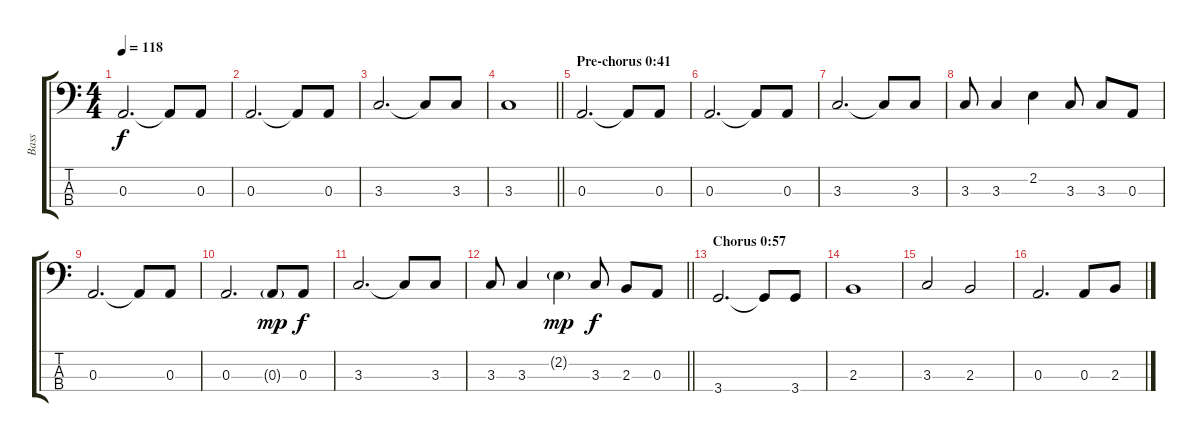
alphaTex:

\track ("Bass" "Bass") {instrument electricbasspick}
\staff {score tabs}
\tuning (G2 D2 A1 E1) {hide}
\ts (4 4)
\tempo 118
\clef f4
\ks c
0.3.2{d dy f} 0.3{t}.8 0.3.8 |
0.3.2{d} 0.3{t}.8 0.3.8 |
3.3.2{d} 3.3{t}.8 3.3.8 |
\barLineRight lightlight
3.3.1 |
\section ("" "Pre-chorus 0:41")
0.3.2{d} 0.3{t}.8 0.3.8 |
0.3.2{d} 0.3{t}.8 0.3.8 |
3.3.2{d} 3.3{t}.8 3.3.8 |
3.3.8 3.3.4 2.2.4 3.3.8 3.3.8 0.3.8 |
0.3.2{d} 0.3{t}.8 0.3.8 |
0.3.2{d} 0.3{g}.8{dy mp} 0.3.8{dy f} |
3.3.2{d} 3.3{t}.8 3.3.8 |
\barLineRight lightlight
3.3.8 3.3.4 2.2{g}.4{dy mp} 3.3.8{dy f} 2.3.8 0.3.8 |
\section ("" "Chorus 0:57")
3.4.2{d} 3.4{t}.8 3.4.8 |
2.3.1 |
3.3.2 2.3.2 |
0.3.2{d} 0.3.8 2.3.8
